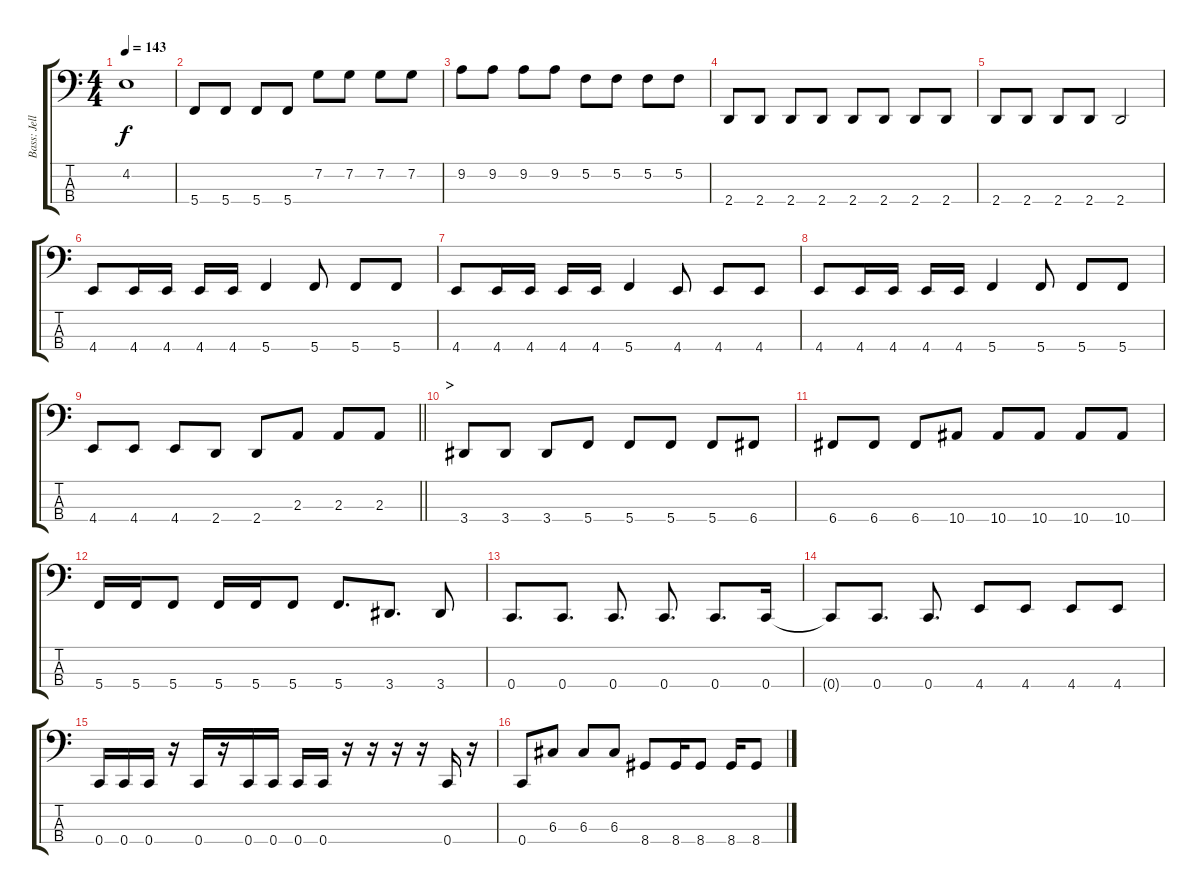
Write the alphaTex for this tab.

\track ("Bass: Jelle" "Bass: Jell") {instrument electricbasspick}
\staff {score tabs}
\tuning (F2 C2 G1 C1) {hide}
\ts (4 4)
\tempo 143
\clef f4
\ks c
4.2.1{dy f} |
5.4.8 5.4.8 5.4.8 5.4.8 7.2.8 7.2.8 7.2.8 7.2.8 |
9.2.8 9.2.8 9.2.8 9.2.8 5.2.8 5.2.8 5.2.8 5.2.8 |
2.4.8 2.4.8 2.4.8 2.4.8 2.4.8 2.4.8 2.4.8 2.4.8 |
2.4.8 2.4.8 2.4.8 2.4.8 2.4.2 |
4.4.8 4.4.16 4.4.16 4.4.16 4.4.16 5.4.4 5.4.8 5.4.8 5.4.8 |
4.4.8 4.4.16 4.4.16 4.4.16 4.4.16 5.4.4 4.4.8 4.4.8 4.4.8 |
4.4.8 4.4.16 4.4.16 4.4.16 4.4.16 5.4.4 5.4.8 5.4.8 5.4.8 |
\barLineRight lightlight
4.4.8 4.4.8 4.4.8 2.4.8 2.4.8 2.3.8 2.3.8 2.3.8 |
\section ("" ">")
3.4.8 3.4.8 3.4.8 5.4.8 5.4.8 5.4.8 5.4.8 6.4.8 |
6.4.8 6.4.8 6.4.8 10.4.8 10.4.8 10.4.8 10.4.8 10.4.8 |
5.4.16 5.4.16 5.4.8 5.4.16 5.4.16 5.4.8 5.4.8{d} 3.4.8{d} 3.4.8 |
0.4.8{d} 0.4.8{d} 0.4.8{d} 0.4.8{d} 0.4.8{d} 0.4.16 |
0.4{t}.8 0.4.8{d} 0.4.8{d} 4.4.8 4.4.8 4.4.8 4.4.8 |
0.4.16 0.4.16 0.4.16 r.16 0.4.16 r.16 0.4.16 0.4.16 0.4.16 0.4.16 r.16 r.16 r.16 r.16 0.4.16 r.16 |
0.4.8 6.3.8 6.3.8 6.3.8 8.4.8 8.4.16 8.4.8 8.4.16 8.4.8
